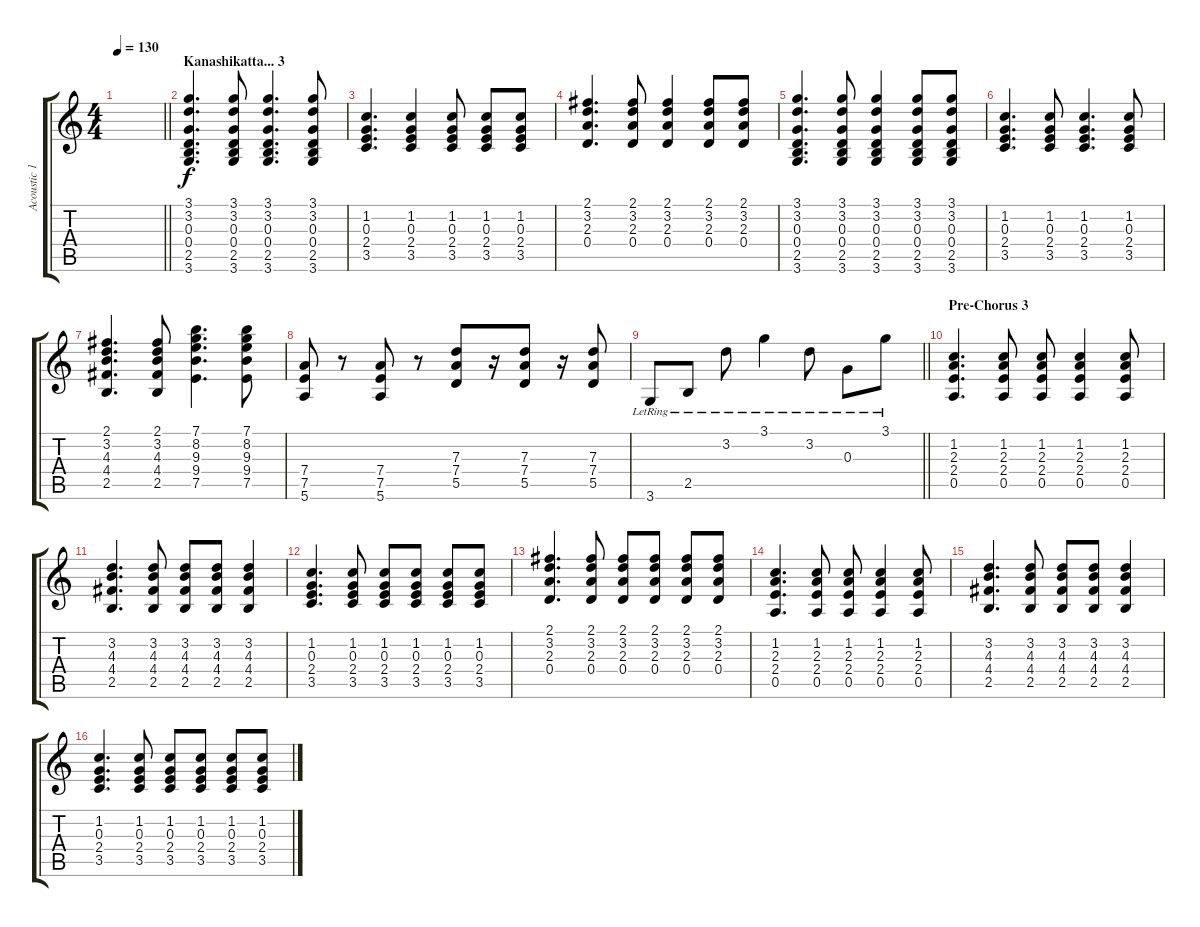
\track ("Acoustic 1" "Acoustic 1") {instrument acousticguitarsteel}
\staff {score tabs}
\tuning (E4 B3 G3 D3 A2 E2) {hide}
\ts (4 4)
\tempo 130
\clef g2
\barLineRight lightlight
\ks c
|
\section ("" "Kanashikatta... 3")
(3.1 3.2 0.3 0.4 2.5 3.6).4{d} (3.1 3.2 0.3 0.4 2.5 3.6).8 (3.1 3.2 0.3 0.4 2.5 3.6).4{d} (3.1 3.2 0.3 0.4 2.5 3.6).8 |
(1.2 0.3 2.4 3.5).4{d} (1.2 0.3 2.4 3.5).4 (1.2 0.3 2.4 3.5).8 (1.2 0.3 2.4 3.5).8 (1.2 0.3 2.4 3.5).8 |
(2.1 3.2 2.3 0.4).4{d} (2.1 3.2 2.3 0.4).8 (2.1 3.2 2.3 0.4).4 (2.1 3.2 2.3 0.4).8 (2.1 3.2 2.3 0.4).8 |
(3.1 3.2 0.3 0.4 2.5 3.6).4{d} (3.1 3.2 0.3 0.4 2.5 3.6).8 (3.1 3.2 0.3 0.4 2.5 3.6).4 (3.1 3.2 0.3 0.4 2.5 3.6).8 (3.1 3.2 0.3 0.4 2.5 3.6).8 |
(1.2 0.3 2.4 3.5).4{d} (1.2 0.3 2.4 3.5).8 (1.2 0.3 2.4 3.5).4{d} (1.2 0.3 2.4 3.5).8 |
(2.1 3.2 4.3 4.4 2.5).4{d} (2.1 3.2 4.3 4.4 2.5).8 (7.1 8.2 9.3 9.4 7.5).4{d} (7.1 8.2 9.3 9.4 7.5).8 |
(7.4 7.5 5.6).8 r.8 (7.4 7.5 5.6).8 r.8 (7.3 7.4 5.5).8 r.16 (7.3 7.4 5.5).8 r.16 (7.3 7.4 5.5).8 |
\barLineRight lightlight
3.6{lr}.8 2.5{lr}.8 3.2{lr}.8 3.1{lr}.4 3.2{lr}.8 0.3{lr}.8 3.1{lr}.8 |
\section ("" "Pre-Chorus 3")
(1.2 2.3 2.4 0.5).4{d} (1.2 2.3 2.4 0.5).8 (1.2 2.3 2.4 0.5).8 (1.2 2.3 2.4 0.5).4 (1.2 2.3 2.4 0.5).8 |
(3.2 4.3 4.4 2.5).4{d} (3.2 4.3 4.4 2.5).8 (3.2 4.3 4.4 2.5).8 (3.2 4.3 4.4 2.5).8 (3.2 4.3 4.4 2.5).4 |
(1.2 0.3 2.4 3.5).4{d} (1.2 0.3 2.4 3.5).8 (1.2 0.3 2.4 3.5).8 (1.2 0.3 2.4 3.5).8 (1.2 0.3 2.4 3.5).8 (1.2 0.3 2.4 3.5).8 |
(2.1 3.2 2.3 0.4).4{d} (2.1 3.2 2.3 0.4).8 (2.1 3.2 2.3 0.4).8 (2.1 3.2 2.3 0.4).8 (2.1 3.2 2.3 0.4).8 (2.1 3.2 2.3 0.4).8 |
(1.2 2.3 2.4 0.5).4{d} (1.2 2.3 2.4 0.5).8 (1.2 2.3 2.4 0.5).8 (1.2 2.3 2.4 0.5).4 (1.2 2.3 2.4 0.5).8 |
(3.2 4.3 4.4 2.5).4{d} (3.2 4.3 4.4 2.5).8 (3.2 4.3 4.4 2.5).8 (3.2 4.3 4.4 2.5).8 (3.2 4.3 4.4 2.5).4 |
(1.2 0.3 2.4 3.5).4{d} (1.2 0.3 2.4 3.5).8 (1.2 0.3 2.4 3.5).8 (1.2 0.3 2.4 3.5).8 (1.2 0.3 2.4 3.5).8 (1.2 0.3 2.4 3.5).8
